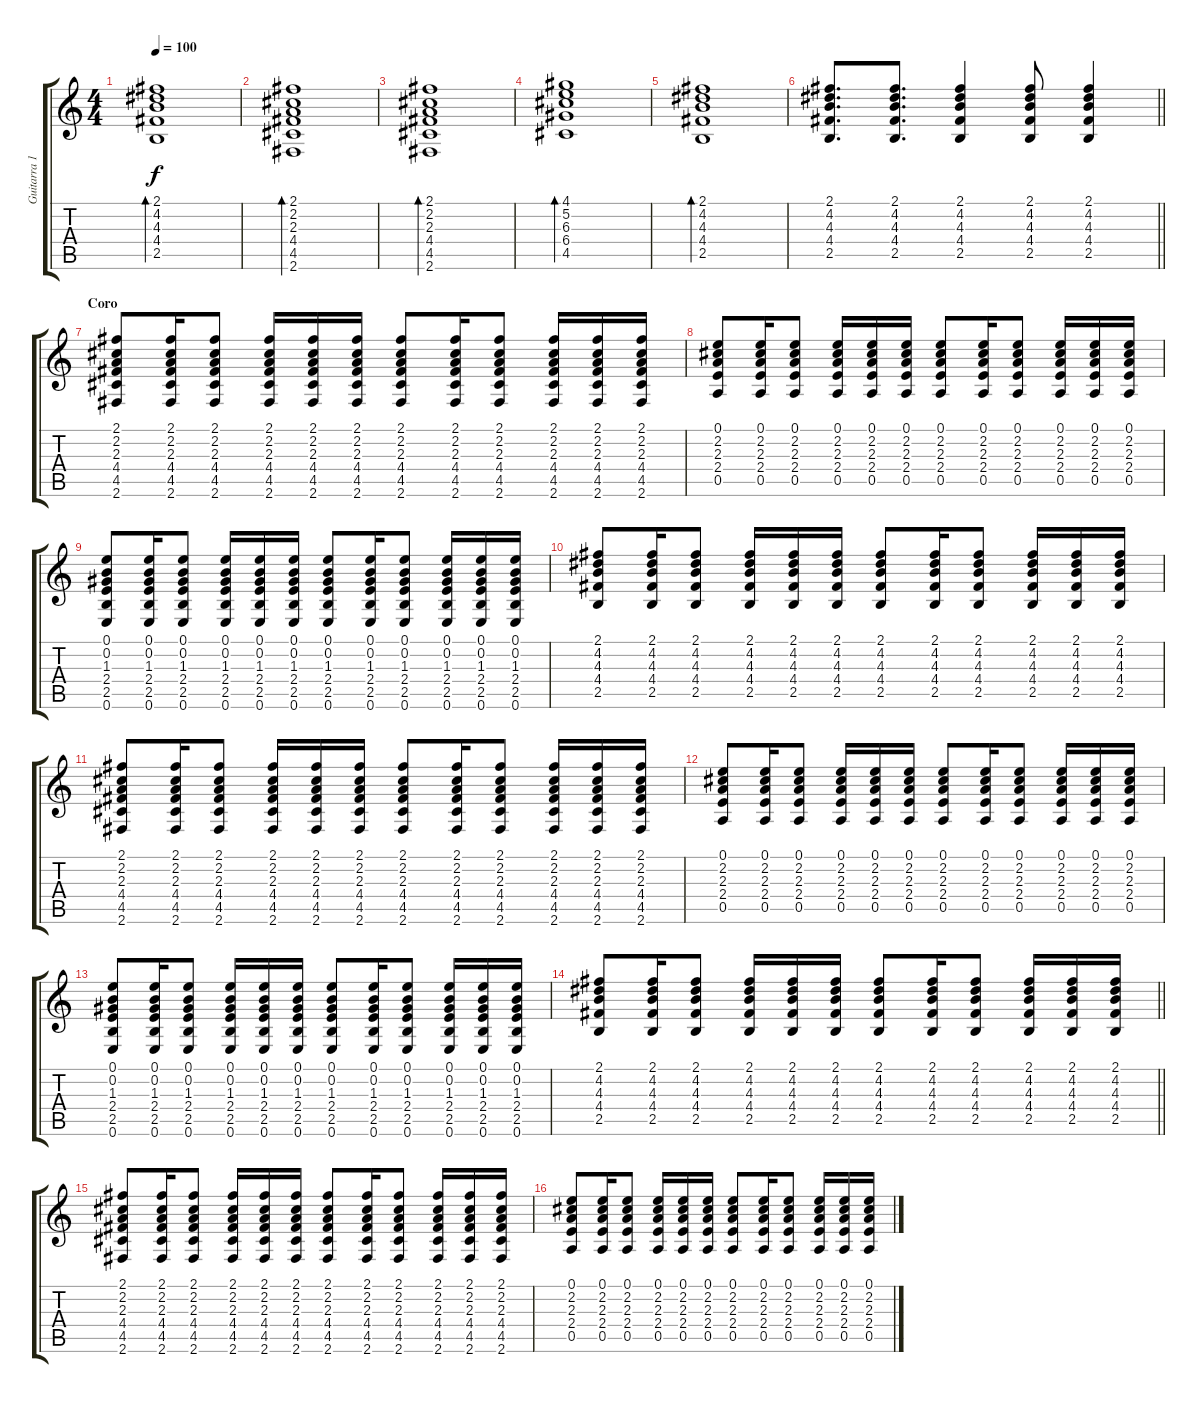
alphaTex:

\track ("Guitarra 1" "Guitarra 1") {instrument acousticguitarsteel}
\staff {score tabs}
\tuning (E4 B3 G3 D3 A2 E2) {hide}
\ts (4 4)
\tempo 100
\clef g2
\ks c
(2.1 4.2 4.3 4.4 2.5).1{bd 120 dy f} |
(2.1 2.2 2.3 4.4 4.5 2.6).1{bd 120} |
(2.1 2.2 2.3 4.4 4.5 2.6).1{bd 120} |
(4.1 5.2 6.3 6.4 4.5).1{bd 120} |
(2.1 4.2 4.3 4.4 2.5).1{bd 120} |
\barLineRight lightlight
(2.1 4.2 4.3 4.4 2.5).8{d} (2.1 4.2 4.3 4.4 2.5).8{d} (2.1 4.2 4.3 4.4 2.5).4 (2.1 4.2 4.3 4.4 2.5).8 (2.1 4.2 4.3 4.4 2.5).4 |
\section ("" "Coro")
(2.1 2.2 2.3 4.4 4.5 2.6).8 (2.1 2.2 2.3 4.4 4.5 2.6).16 (2.1 2.2 2.3 4.4 4.5 2.6).8 (2.1 2.2 2.3 4.4 4.5 2.6).16 (2.1 2.2 2.3 4.4 4.5 2.6).16 (2.1 2.2 2.3 4.4 4.5 2.6).16 (2.1 2.2 2.3 4.4 4.5 2.6).8 (2.1 2.2 2.3 4.4 4.5 2.6).16 (2.1 2.2 2.3 4.4 4.5 2.6).8 (2.1 2.2 2.3 4.4 4.5 2.6).16 (2.1 2.2 2.3 4.4 4.5 2.6).16 (2.1 2.2 2.3 4.4 4.5 2.6).16 |
(0.1 2.2 2.3 2.4 0.5).8 (0.1 2.2 2.3 2.4 0.5).16 (0.1 2.2 2.3 2.4 0.5).8 (0.1 2.2 2.3 2.4 0.5).16 (0.1 2.2 2.3 2.4 0.5).16 (0.1 2.2 2.3 2.4 0.5).16 (0.1 2.2 2.3 2.4 0.5).8 (0.1 2.2 2.3 2.4 0.5).16 (0.1 2.2 2.3 2.4 0.5).8 (0.1 2.2 2.3 2.4 0.5).16 (0.1 2.2 2.3 2.4 0.5).16 (0.1 2.2 2.3 2.4 0.5).16 |
(0.1 0.2 1.3 2.4 2.5 0.6).8 (0.1 0.2 1.3 2.4 2.5 0.6).16 (0.1 0.2 1.3 2.4 2.5 0.6).8 (0.1 0.2 1.3 2.4 2.5 0.6).16 (0.1 0.2 1.3 2.4 2.5 0.6).16 (0.1 0.2 1.3 2.4 2.5 0.6).16 (0.1 0.2 1.3 2.4 2.5 0.6).8 (0.1 0.2 1.3 2.4 2.5 0.6).16 (0.1 0.2 1.3 2.4 2.5 0.6).8 (0.1 0.2 1.3 2.4 2.5 0.6).16 (0.1 0.2 1.3 2.4 2.5 0.6).16 (0.1 0.2 1.3 2.4 2.5 0.6).16 |
(2.1 4.2 4.3 4.4 2.5).8 (2.1 4.2 4.3 4.4 2.5).16 (2.1 4.2 4.3 4.4 2.5).8 (2.1 4.2 4.3 4.4 2.5).16 (2.1 4.2 4.3 4.4 2.5).16 (2.1 4.2 4.3 4.4 2.5).16 (2.1 4.2 4.3 4.4 2.5).8 (2.1 4.2 4.3 4.4 2.5).16 (2.1 4.2 4.3 4.4 2.5).8 (2.1 4.2 4.3 4.4 2.5).16 (2.1 4.2 4.3 4.4 2.5).16 (2.1 4.2 4.3 4.4 2.5).16 |
(2.1 2.2 2.3 4.4 4.5 2.6).8 (2.1 2.2 2.3 4.4 4.5 2.6).16 (2.1 2.2 2.3 4.4 4.5 2.6).8 (2.1 2.2 2.3 4.4 4.5 2.6).16 (2.1 2.2 2.3 4.4 4.5 2.6).16 (2.1 2.2 2.3 4.4 4.5 2.6).16 (2.1 2.2 2.3 4.4 4.5 2.6).8 (2.1 2.2 2.3 4.4 4.5 2.6).16 (2.1 2.2 2.3 4.4 4.5 2.6).8 (2.1 2.2 2.3 4.4 4.5 2.6).16 (2.1 2.2 2.3 4.4 4.5 2.6).16 (2.1 2.2 2.3 4.4 4.5 2.6).16 |
(0.1 2.2 2.3 2.4 0.5).8 (0.1 2.2 2.3 2.4 0.5).16 (0.1 2.2 2.3 2.4 0.5).8 (0.1 2.2 2.3 2.4 0.5).16 (0.1 2.2 2.3 2.4 0.5).16 (0.1 2.2 2.3 2.4 0.5).16 (0.1 2.2 2.3 2.4 0.5).8 (0.1 2.2 2.3 2.4 0.5).16 (0.1 2.2 2.3 2.4 0.5).8 (0.1 2.2 2.3 2.4 0.5).16 (0.1 2.2 2.3 2.4 0.5).16 (0.1 2.2 2.3 2.4 0.5).16 |
(0.1 0.2 1.3 2.4 2.5 0.6).8 (0.1 0.2 1.3 2.4 2.5 0.6).16 (0.1 0.2 1.3 2.4 2.5 0.6).8 (0.1 0.2 1.3 2.4 2.5 0.6).16 (0.1 0.2 1.3 2.4 2.5 0.6).16 (0.1 0.2 1.3 2.4 2.5 0.6).16 (0.1 0.2 1.3 2.4 2.5 0.6).8 (0.1 0.2 1.3 2.4 2.5 0.6).16 (0.1 0.2 1.3 2.4 2.5 0.6).8 (0.1 0.2 1.3 2.4 2.5 0.6).16 (0.1 0.2 1.3 2.4 2.5 0.6).16 (0.1 0.2 1.3 2.4 2.5 0.6).16 |
\barLineRight lightlight
(2.1 4.2 4.3 4.4 2.5).8 (2.1 4.2 4.3 4.4 2.5).16 (2.1 4.2 4.3 4.4 2.5).8 (2.1 4.2 4.3 4.4 2.5).16 (2.1 4.2 4.3 4.4 2.5).16 (2.1 4.2 4.3 4.4 2.5).16 (2.1 4.2 4.3 4.4 2.5).8 (2.1 4.2 4.3 4.4 2.5).16 (2.1 4.2 4.3 4.4 2.5).8 (2.1 4.2 4.3 4.4 2.5).16 (2.1 4.2 4.3 4.4 2.5).16 (2.1 4.2 4.3 4.4 2.5).16 |
\section ("" "")
(2.1 2.2 2.3 4.4 4.5 2.6).8 (2.1 2.2 2.3 4.4 4.5 2.6).16 (2.1 2.2 2.3 4.4 4.5 2.6).8 (2.1 2.2 2.3 4.4 4.5 2.6).16 (2.1 2.2 2.3 4.4 4.5 2.6).16 (2.1 2.2 2.3 4.4 4.5 2.6).16 (2.1 2.2 2.3 4.4 4.5 2.6).8 (2.1 2.2 2.3 4.4 4.5 2.6).16 (2.1 2.2 2.3 4.4 4.5 2.6).8 (2.1 2.2 2.3 4.4 4.5 2.6).16 (2.1 2.2 2.3 4.4 4.5 2.6).16 (2.1 2.2 2.3 4.4 4.5 2.6).16 |
(0.1 2.2 2.3 2.4 0.5).8 (0.1 2.2 2.3 2.4 0.5).16 (0.1 2.2 2.3 2.4 0.5).8 (0.1 2.2 2.3 2.4 0.5).16 (0.1 2.2 2.3 2.4 0.5).16 (0.1 2.2 2.3 2.4 0.5).16 (0.1 2.2 2.3 2.4 0.5).8 (0.1 2.2 2.3 2.4 0.5).16 (0.1 2.2 2.3 2.4 0.5).8 (0.1 2.2 2.3 2.4 0.5).16 (0.1 2.2 2.3 2.4 0.5).16 (0.1 2.2 2.3 2.4 0.5).16
